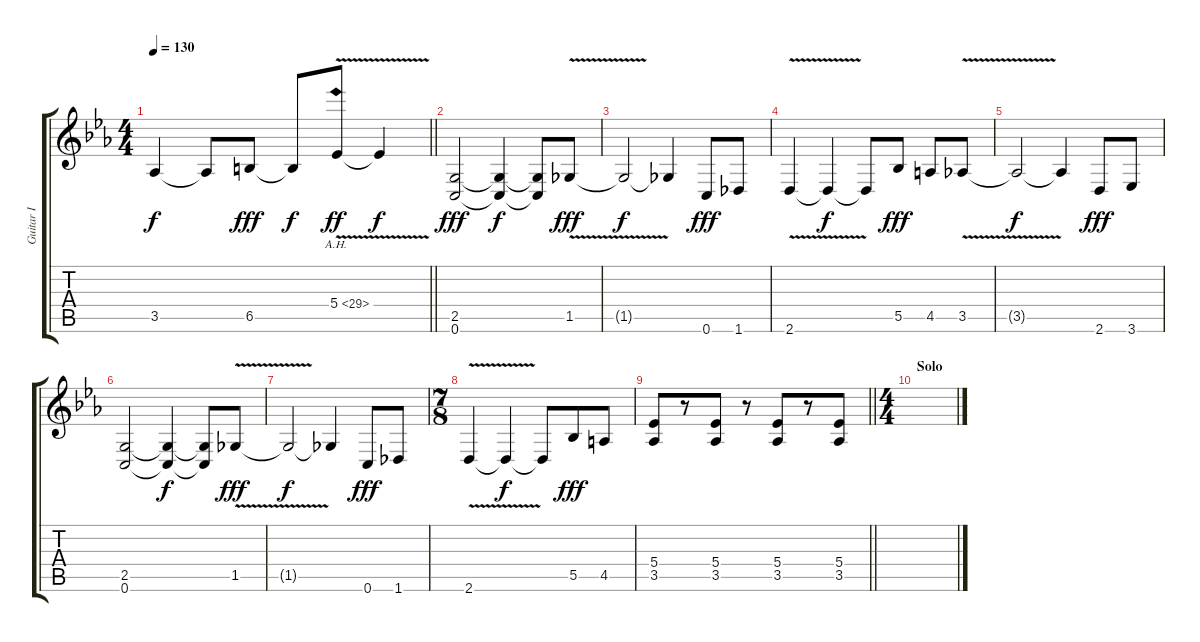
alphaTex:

\track ("Guitar I" "Guitar I") {instrument distortionguitar}
\staff {score tabs}
\tuning (C4 G3 Eb3 Bb2 F2 C2) {hide}
\ts (4 4)
\tempo 130
\clef g2
\barLineRight lightlight
\ks cminor
3.5{t}.4{dy f} 3.5{t}.8 6.5.8{dy fff} 6.5{t}.8{dy f} 5.4{ah 24 v}.8{dy ff} 5.4{t}.4{dy f} |
(2.5 0.6).2{dy fff} (2.5{t} 0.6{t}).4{dy f} (2.5{t} 0.6{t}).8 1.5{v}.8{dy fff} |
1.5{t}.2{dy f} 1.5{t}.4 0.6.8{dy fff} 1.6.8 |
2.6{v}.4 2.6{t}.4{dy f} 2.6{t}.8 5.5.8{dy fff} 4.5.8 3.5{v}.8 |
3.5{t}.2{dy f} 3.5{t}.4 2.6.8{dy fff} 3.6.8 |
(2.5 0.6).2 (2.5{t} 0.6{t}).4{dy f} (2.5{t} 0.6{t}).8 1.5{v}.8{dy fff} |
1.5{t}.2{dy f} 1.5{t}.4 0.6.8{dy fff} 1.6.8 |
\ts (7 8)
2.6{v}.4 2.6{t}.4{dy f} 2.6{t}.8 5.5.8{dy fff} 4.5.8 |
\barLineRight lightlight
(5.4 3.5).8 r.8 (5.4 3.5).8 r.8 (5.4 3.5).8 r.8 (5.4 3.5).8 |
\ts (4 4)
\section ("" "Solo")
